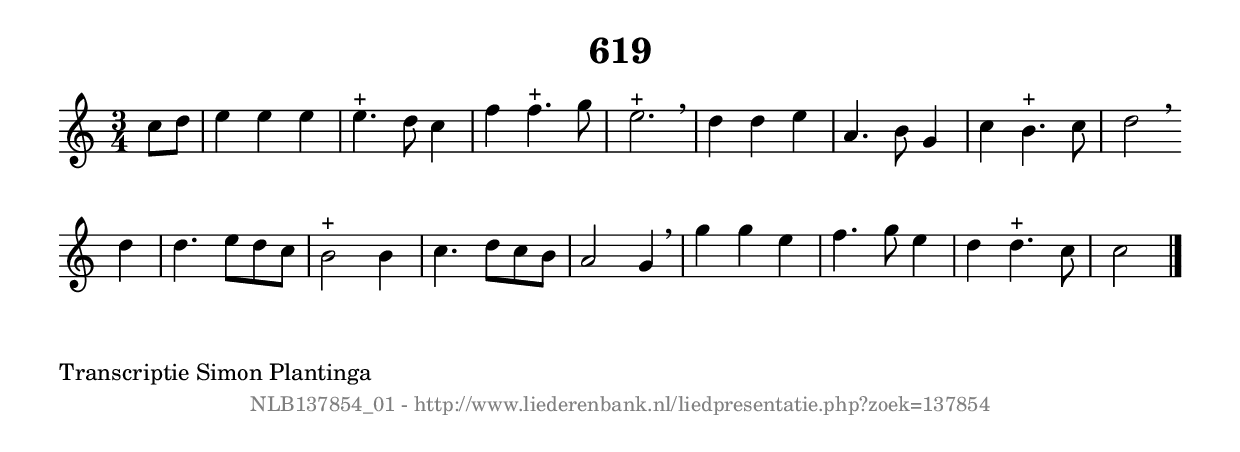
%
% produced by wce2krn 1.64 (7 June 2014)
%
\version"2.16"
#(append! paper-alist '(("long" . (cons (* 210 mm) (* 2000 mm)))))
#(set-default-paper-size "long")
sb = {\breathe}
mBreak = {\breathe }
bBreak = {\breathe }
x = {\once\override NoteHead #'style = #'cross }
gl=\glissando
itime={\override Staff.TimeSignature #'stencil = ##f }
ficta = {\once\set suggestAccidentals = ##t}
fine = {\once\override Score.RehearsalMark #'self-alignment-X = #1 \mark \markup {\italic{Fine}}}
dc = {\once\override Score.RehearsalMark #'self-alignment-X = #1 \mark \markup {\italic{D.C.}}}
dcf = {\once\override Score.RehearsalMark #'self-alignment-X = #1 \mark \markup {\italic{D.C. al Fine}}}
dcc = {\once\override Score.RehearsalMark #'self-alignment-X = #1 \mark \markup {\italic{D.C. al Coda}}}
ds = {\once\override Score.RehearsalMark #'self-alignment-X = #1 \mark \markup {\italic{D.S.}}}
dsf = {\once\override Score.RehearsalMark #'self-alignment-X = #1 \mark \markup {\italic{D.S. al Fine}}}
dsc = {\once\override Score.RehearsalMark #'self-alignment-X = #1 \mark \markup {\italic{D.S. al Coda}}}
pv = {\set Score.repeatCommands = #'((volta "1"))}
sv = {\set Score.repeatCommands = #'((volta "2"))}
tv = {\set Score.repeatCommands = #'((volta "3"))}
qv = {\set Score.repeatCommands = #'((volta "4"))}
xv = {\set Score.repeatCommands = #'((volta #f))}
\header{ tagline = ""
title = "619"
}
\score {{
\key c \major
\relative g'
{
\set melismaBusyProperties = #'()
\partial 32*8
\time 3/4
\tempo 4=120
\override Score.MetronomeMark #'transparent = ##t
\override Score.RehearsalMark #'break-visibility = #(vector #t #t #f)
c8 d8 | e4 e4 e4 | e4.^"+" d8 c4 | f4 f4.^"+" g8 | e2.^"+" \sb | d4 d4 e4 | a,4. b8 g4 | c4 b4.^"+" c8 | d2 \bar ":|:" \bBreak
d4 | d4. e8 d8 c8 | b2^"+" b4 | c4. d8 c8 b8 | a2 g4 \sb | g'4 g4 e4 | f4. g8 e4 | d4 d4.^"+" c8 | c2 \bar "|."
 }}
 \midi { }
 \layout {
            indent = 0.0\cm
}
}
\markup { \wordwrap-string #" 
Transcriptie Simon Plantinga
"}
\markup { \vspace #0 } \markup { \with-color #grey \fill-line { \center-column { \smaller "NLB137854_01 - http://www.liederenbank.nl/liedpresentatie.php?zoek=137854" } } }
